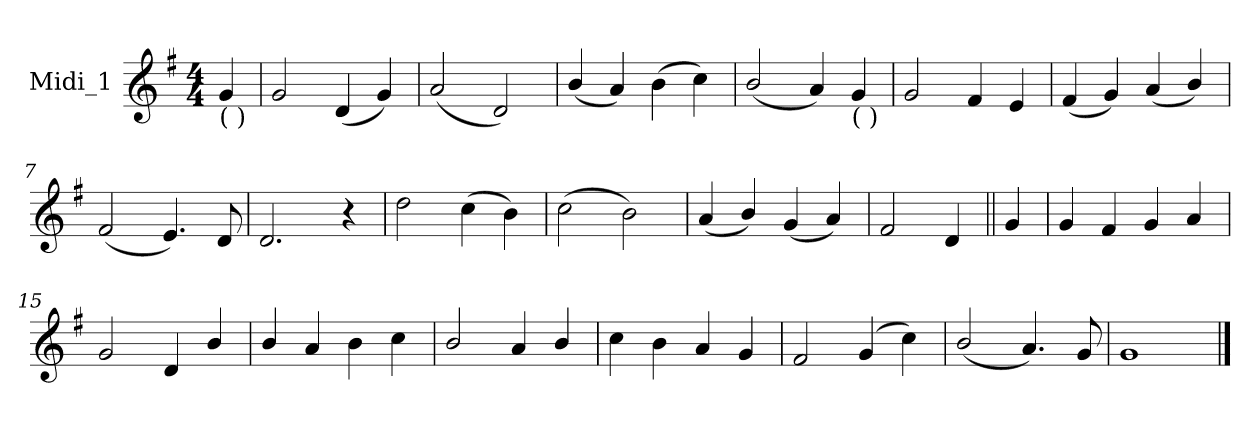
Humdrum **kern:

**kern
*part1
*staff1
*I"Midi_1
*clefG2
*k[f#]
*G:
*M4/4
=
!LO:TX:b:t=(   )
4g
=1
2g
(<4d
4g)
=2
(<2a
2d)
=3
(<4b/
4a)
(>4b
4cc)
=4
(<2b/
4a)
!LO:TX:b:t=(   )
4g
!!LO:LB:g=z
=5
2g
4f#
4e
=6
(<4f#
4g)
(<4a
4b/)
=7
(<2f#
4.e)
8d
=8
2.d
4r
!!LO:LB:g=z
=9
2dd
(>4cc
4b)
=10
(>2cc
2b)
=11
(<4a
4b/)
(<4g
4a)
=12
2f#
4d
!!LO:LB:g=z
=13||
4g
=14
4g
4f#
4g
4a
=15
2g
4d
4b/
=16
4b/
4a
4b
4cc
=17
2b/
4a/
4b/
!!LO:LB:g=z
=18
4cc
4b
4a
4g
=19
2f#
(4g
4cc)
=20
(<2b/
4.a)
8g
=21
1g
==
*-
